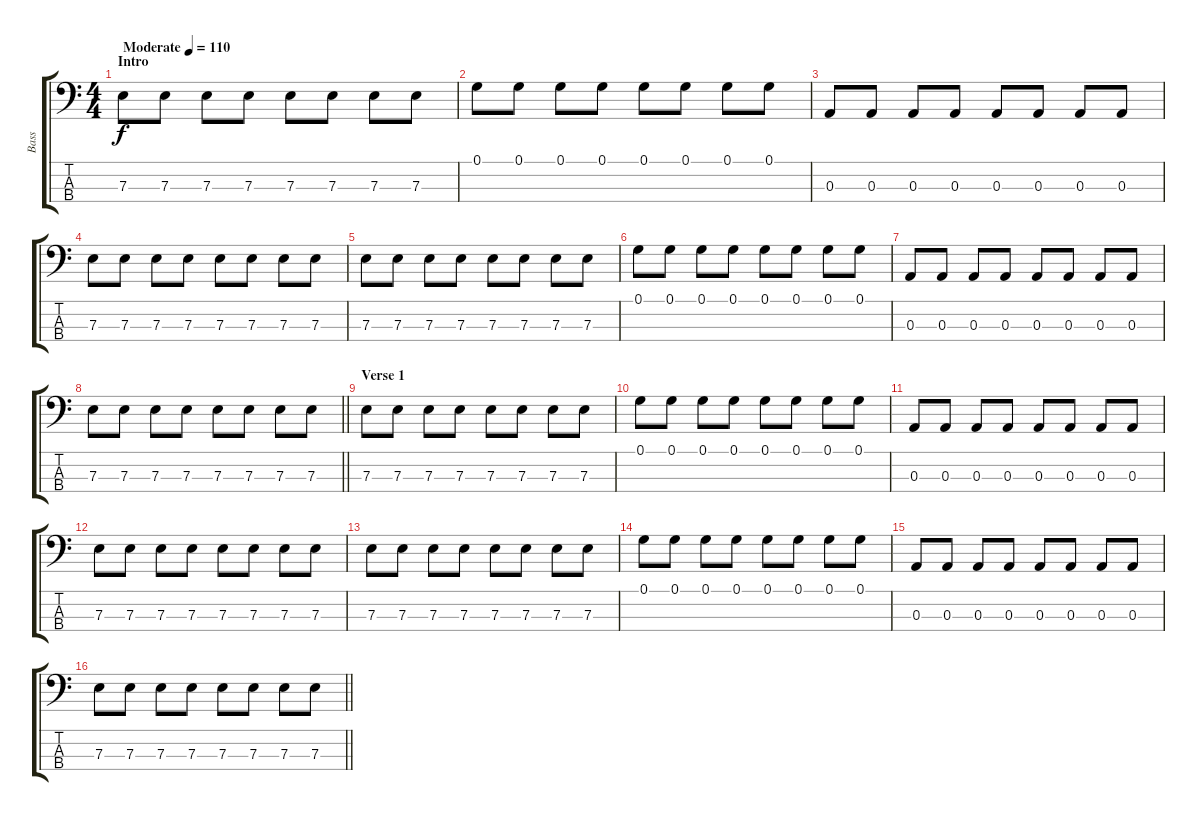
\track ("Bass" "Bass") {instrument electricbasspick}
\staff {score tabs}
\tuning (G2 D2 A1 E1) {hide}
\ts (4 4)
\section ("" "Intro")
\tempo (110 "Moderate")
\clef f4
\ks c
7.3.8{dy f instrument electricbasspick} 7.3.8 7.3.8 7.3.8 7.3.8 7.3.8 7.3.8 7.3.8 |
0.1.8 0.1.8 0.1.8 0.1.8 0.1.8 0.1.8 0.1.8 0.1.8 |
0.3.8 0.3.8 0.3.8 0.3.8 0.3.8 0.3.8 0.3.8 0.3.8 |
7.3.8 7.3.8 7.3.8 7.3.8 7.3.8 7.3.8 7.3.8 7.3.8 |
7.3.8 7.3.8 7.3.8 7.3.8 7.3.8 7.3.8 7.3.8 7.3.8 |
0.1.8 0.1.8 0.1.8 0.1.8 0.1.8 0.1.8 0.1.8 0.1.8 |
0.3.8 0.3.8 0.3.8 0.3.8 0.3.8 0.3.8 0.3.8 0.3.8 |
\barLineRight lightlight
7.3.8 7.3.8 7.3.8 7.3.8 7.3.8 7.3.8 7.3.8 7.3.8 |
\section ("" "Verse 1")
7.3.8 7.3.8 7.3.8 7.3.8 7.3.8 7.3.8 7.3.8 7.3.8 |
0.1.8 0.1.8 0.1.8 0.1.8 0.1.8 0.1.8 0.1.8 0.1.8 |
0.3.8 0.3.8 0.3.8 0.3.8 0.3.8 0.3.8 0.3.8 0.3.8 |
7.3.8 7.3.8 7.3.8 7.3.8 7.3.8 7.3.8 7.3.8 7.3.8 |
7.3.8 7.3.8 7.3.8 7.3.8 7.3.8 7.3.8 7.3.8 7.3.8 |
0.1.8 0.1.8 0.1.8 0.1.8 0.1.8 0.1.8 0.1.8 0.1.8 |
0.3.8 0.3.8 0.3.8 0.3.8 0.3.8 0.3.8 0.3.8 0.3.8 |
\barLineRight lightlight
7.3.8 7.3.8 7.3.8 7.3.8 7.3.8 7.3.8 7.3.8 7.3.8
